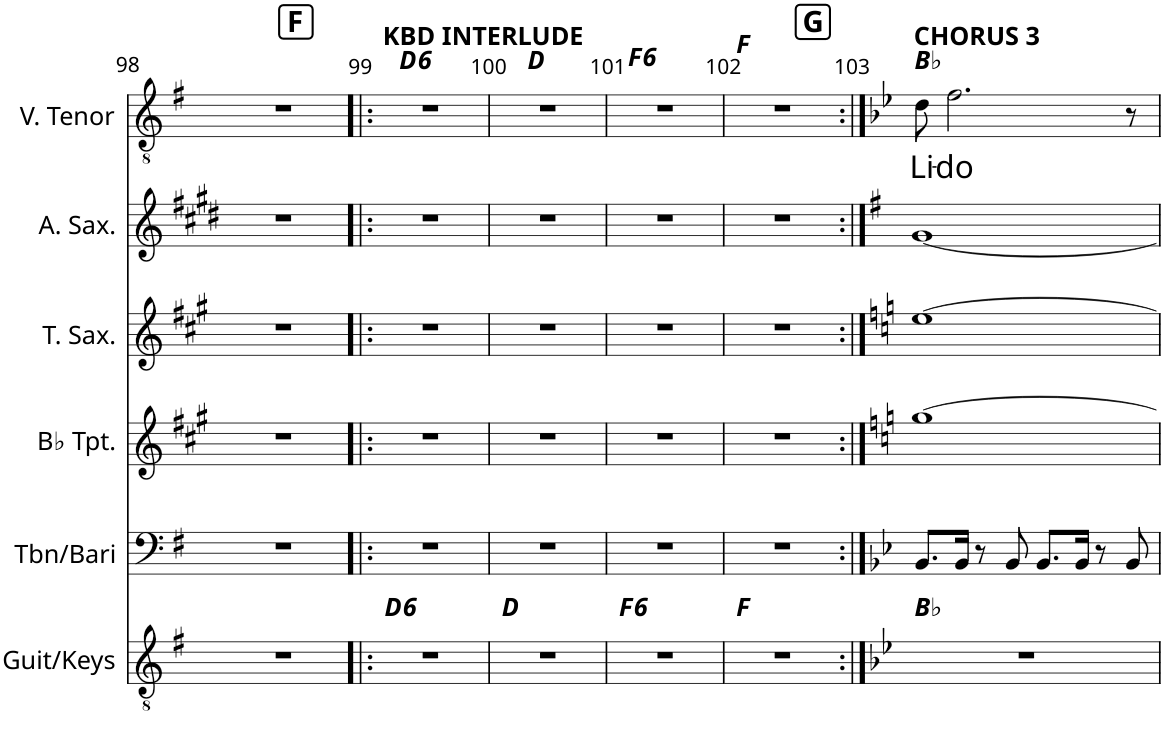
**kern	**harte	**kern	**kern	**kern	**kern	**kern	**text	**harte
*part6	*part6	*part5	*part4	*part3	*part2	*part1	*part1	*part1
*staff6	*	*staff5	*staff4	*staff3	*staff2	*staff1	*staff1	*
*I"Guit/Keys	*	*I"Tbn/Bari	*I"Bb Trumpet	*I"Tenor Saxophone	*I"Alto Saxophone	*I"V. Tenor	*	*
*I'Guit/Keys	*	*I'Tbn/Bari	*I'Bb Tpt.	*I'T. Sax.	*I'A. Sax.	*I'V. Tenor	*	*
!!LO:PB:g=z
*clefGv2	*	*clefF4	*clefG2	*clefG2	*clefG2	*clefGv2	*	*
*	*	*	*Trd1c2	*Trd8c14	*Trd5c9	*	*	*
*k[f#]	*	*k[f#]	*k[f#c#g#]	*k[f#c#g#]	*k[f#c#g#d#]	*k[f#]	*	*
*M4/4	*	*M4/4	*M4/4	*M4/4	*M4/4	*M4/4	*	*
=98	=98	=98	=98	=98	=98	=98	=98	=98
1r	.	1r	1r	1r	1r	1r	.	.
!!LO:REH:place=s1:a:B:cj:fs=14:t=F
=99!|:	=99!|:	=99!|:	=99!|:	=99!|:	=99!|:	=99!|:	=99!|:	=99!|:
!	!LO:H:kt=6	!	!	!	!	!LO:TX:a:B:t=KBD INTERLUDE	!	!LO:H:kt=6
1r	D:maj6	1r	1r	1r	1r	1r	.	D:maj6
=100	=100	=100	=100	=100	=100	=100	=100	=100
*	*	*	*	*	*	*^	*	*
1r	D:maj	1r	1r	1r	1r	1r	4ryy	.	.
.	.	.	.	.	.	.	2.ryy	.	D:maj
=101	=101	=101	=101	=101	=101	=101	=101	=101	=101
!	!LO:H:kt=6	!	!	!	!	!	!	!	!LO:H:kt=6
*	*	*	*	*	*	*v	*v	*	*
1r	F:maj6	1r	1r	1r	1r	1r	.	F:maj6
=102	=102	=102	=102	=102	=102	=102	=102	=102
1r	F:maj	1r	1r	1r	1r	1r	.	F:maj
!!LO:REH:place=s1:a:B:cj:fs=14:t=G
=103:|!	=103:|!	=103:|!	=103:|!	=103:|!	=103:|!	=103:|!	=103:|!	=103:|!
*k[b-e-]	*	*k[b-e-]	*k[]	*k[]	*k[f#]	*k[b-e-]	*	*
!	!	!	!	!	!	!LO:TX:a:B:t=CHORUS 3	!	!
!	!	!	!	!	!	!	!LO:LY:b	!
1r	Bb:maj	8.BB-/L	[1gg	[1ee	[1g	8d\	Li-	Bb:maj
!	!	!	!	!	!	!	!LO:LY:b	!
.	.	.	.	.	.	2.f\	-do	.
.	.	16BB-/Jk	.	.	.	.	.	.
.	.	8r	.	.	.	.	.	.
.	.	8BB-/	.	.	.	.	.	.
.	.	8.BB-/L	.	.	.	.	.	.
.	.	16BB-/Jk	.	.	.	.	.	.
.	.	8r	.	.	.	.	.	.
.	.	8BB-/	.	.	.	8r	.	.
=	=	=	=	=	=	=	=	=
*-	*-	*-	*-	*-	*-	*-	*-	*-
